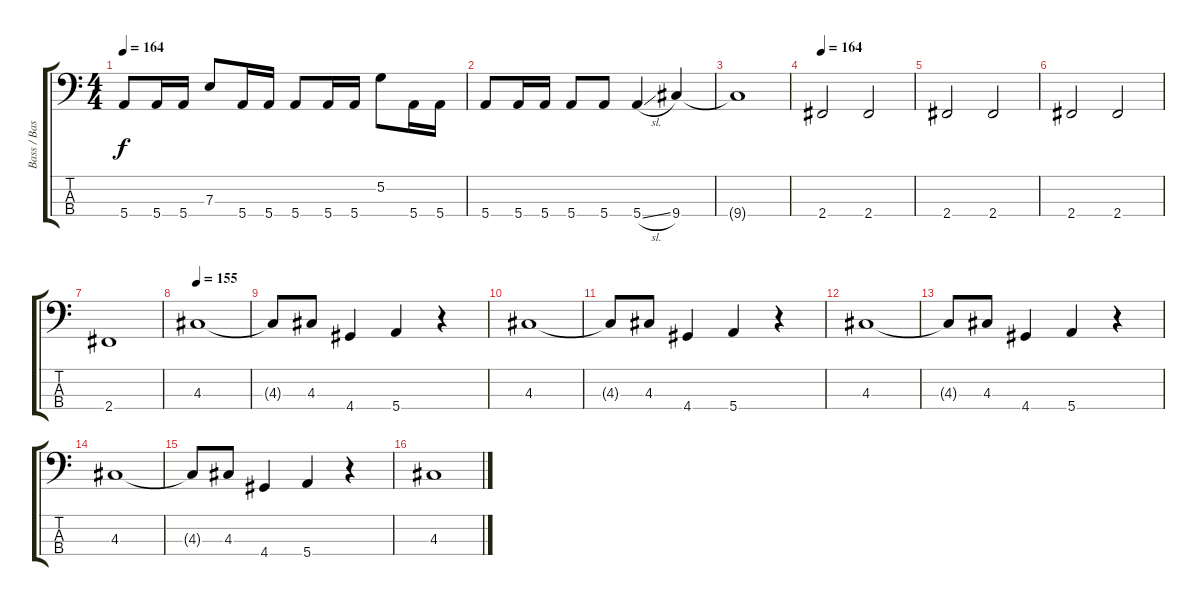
\track ("Bass / Bass pedal (Rutherford)" "Bass / Bas") {instrument electricbassfinger}
\staff {score tabs}
\tuning (G2 D2 A1 E1) {hide}
\ts (4 4)
\tempo 164
\clef f4
\ks c
5.4.8{dy f} 5.4.16 5.4.16 7.3.8 5.4.16 5.4.16 5.4.8 5.4.16 5.4.16 5.2.8 5.4.16 5.4.16 |
5.4.8 5.4.16 5.4.16 5.4.8 5.4.8 5.4{sl}.4 9.4.4 |
9.4{t}.1 |
\tempo 164
2.4.2 2.4.2 |
2.4.2 2.4.2 |
2.4.2 2.4.2 |
2.4.1 |
\tempo 155
4.3.1 |
4.3{t}.8 4.3.8 4.4.4 5.4.4 r.4 |
4.3.1 |
4.3{t}.8 4.3.8 4.4.4 5.4.4 r.4 |
4.3.1 |
4.3{t}.8 4.3.8 4.4.4 5.4.4 r.4 |
4.3.1 |
4.3{t}.8 4.3.8 4.4.4 5.4.4 r.4 |
4.3.1
